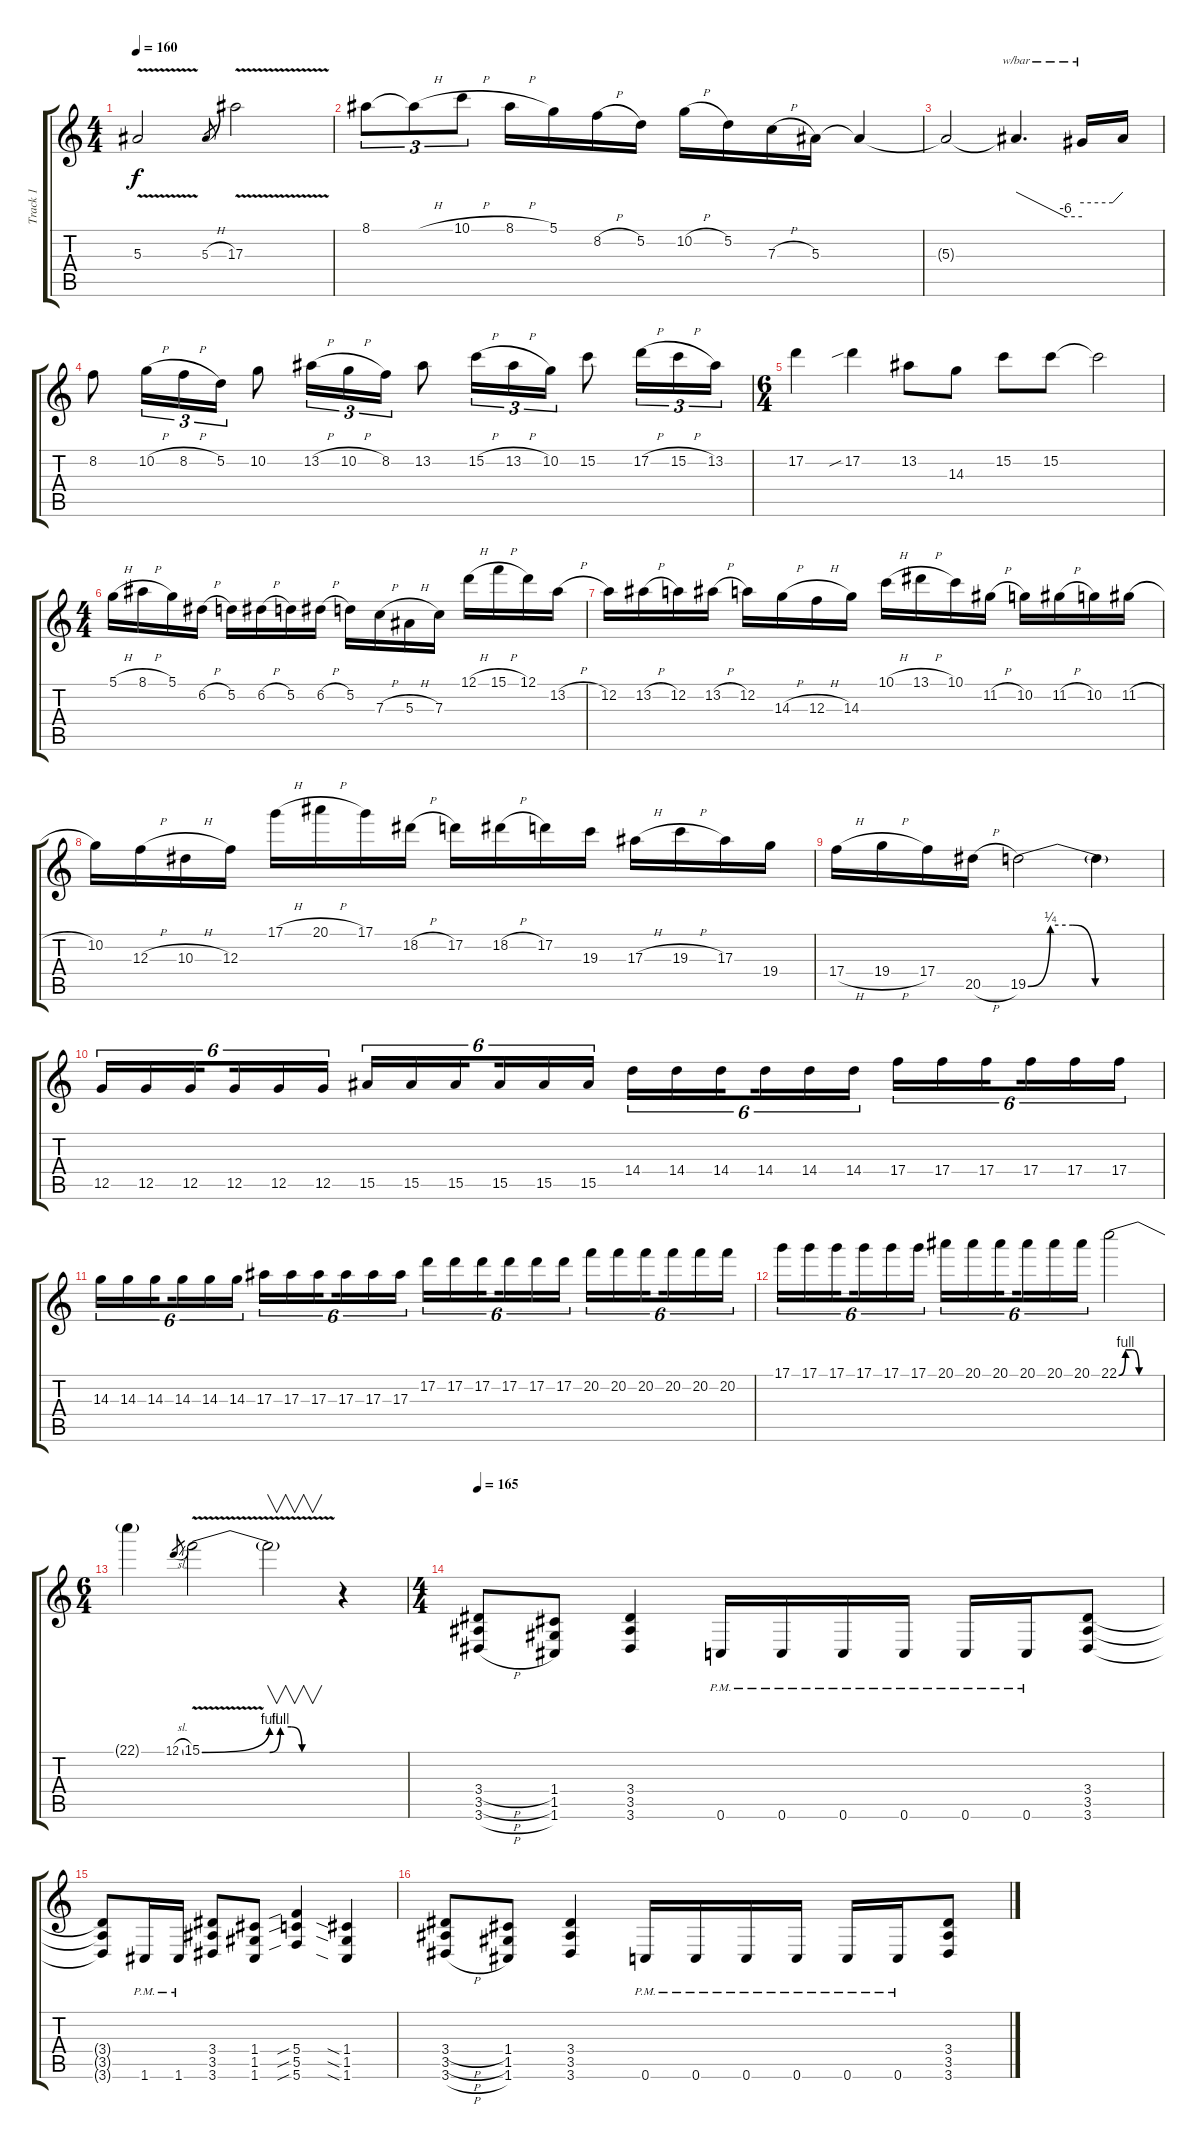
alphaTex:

\track ("Track 1" "Track 1") {instrument overdrivenguitar}
\staff {score tabs}
\tuning (D4 A3 F3 C3 G2 C2) {hide}
\ts (4 4)
\tempo 160
\clef g2
\ks c
5.3{v t}.2{dy f} 5.3{h}.8{gr} 17.3{v}.2 |
8.1.8{tu (3 2)} 8.1{h t}.8{tu (3 2)} 10.1{h}.8{tu (3 2)} 8.1{h}.16 5.1.16 8.2{h}.16 5.2.16 10.2{h}.16 5.2.16 7.3{h}.16 5.3.16 5.3{t}.4 |
5.3{t}.2 5.3{t}.4{d tbe (custom default 0 0 45 -24 60 -24)} 5.3{t}.16{tbe (custom default 0 -4 45 -4 60 0)} 5.3{t}.16 |
8.2.8 10.2{h}.16{tu (3 2)} 8.2{h}.16{tu (3 2)} 5.2.16{tu (3 2)} 10.2.8 13.2{h}.16{tu (3 2)} 10.2{h}.16{tu (3 2)} 8.2.16{tu (3 2)} 13.2.8 15.2{h}.16{tu (3 2)} 13.2{h}.16{tu (3 2)} 10.2.16{tu (3 2)} 15.2.8 17.2{h}.16{tu (3 2)} 15.2{h}.16{tu (3 2)} 13.2.16{tu (3 2)} |
\ts (6 4)
17.2.4 17.2{sib}.4 13.2.8 14.3.8 15.2.8 15.2.8 15.2{t}.2 |
\ts (4 4)
5.1{h}.16 8.1{h}.16 5.1.16 6.2{h}.16 5.2.16 6.2{h}.16 5.2.16 6.2{h}.16 5.2.16 7.3{h}.16 5.3{h}.16 7.3.16 12.1{h}.16 15.1{h}.16 12.1.16 13.2{h}.16 |
12.2.16 13.2{h}.16 12.2.16 13.2{h}.16 12.2.16 14.3{h}.16 12.3{h}.16 14.3.16 10.1{h}.16 13.1{h}.16 10.1.16 11.2{h}.16 10.2.16 11.2{h}.16 10.2.16 11.2{h}.16 |
10.2.16 12.3{h}.16 10.3{h}.16 12.3.16 17.1{h}.16 20.1{h}.16 17.1.16 18.2{h}.16 17.2.16 18.2{h}.16 17.2.16 19.3.16 17.3{h}.16 19.3{h}.16 17.3.16 19.4.16 |
17.4{h}.16 19.4{h}.16 17.4.16 20.5{h}.16 19.5{be (custom 0 0 10 1 20 1 30 0 60 0)}.2 19.5{t}.4 |
12.5.16{tu (6 4)} 12.5.16{tu (6 4)} 12.5.16{tu (6 4) beam splitsecondary} 12.5.16{tu (6 4)} 12.5.16{tu (6 4)} 12.5.16{tu (6 4)} 15.5.16{tu (6 4)} 15.5.16{tu (6 4)} 15.5.16{tu (6 4) beam splitsecondary} 15.5.16{tu (6 4)} 15.5.16{tu (6 4)} 15.5.16{tu (6 4)} 14.4.16{tu (6 4)} 14.4.16{tu (6 4)} 14.4.16{tu (6 4) beam splitsecondary} 14.4.16{tu (6 4)} 14.4.16{tu (6 4)} 14.4.16{tu (6 4)} 17.4.16{tu (6 4)} 17.4.16{tu (6 4)} 17.4.16{tu (6 4) beam splitsecondary} 17.4.16{tu (6 4)} 17.4.16{tu (6 4)} 17.4.16{tu (6 4)} |
14.3.16{tu (6 4)} 14.3.16{tu (6 4)} 14.3.16{tu (6 4) beam splitsecondary} 14.3.16{tu (6 4)} 14.3.16{tu (6 4)} 14.3.16{tu (6 4)} 17.3.16{tu (6 4)} 17.3.16{tu (6 4)} 17.3.16{tu (6 4) beam splitsecondary} 17.3.16{tu (6 4)} 17.3.16{tu (6 4)} 17.3.16{tu (6 4)} 17.2.16{tu (6 4)} 17.2.16{tu (6 4)} 17.2.16{tu (6 4) beam splitsecondary} 17.2.16{tu (6 4)} 17.2.16{tu (6 4)} 17.2.16{tu (6 4)} 20.2.16{tu (6 4)} 20.2.16{tu (6 4)} 20.2.16{tu (6 4) beam splitsecondary} 20.2.16{tu (6 4)} 20.2.16{tu (6 4)} 20.2.16{tu (6 4)} |
17.1.16{tu (6 4)} 17.1.16{tu (6 4)} 17.1.16{tu (6 4) beam splitsecondary} 17.1.16{tu (6 4)} 17.1.16{tu (6 4)} 17.1.16{tu (6 4)} 20.1.16{tu (6 4)} 20.1.16{tu (6 4)} 20.1.16{tu (6 4) beam splitsecondary} 20.1.16{tu (6 4)} 20.1.16{tu (6 4)} 20.1.16{tu (6 4)} 22.1{be (custom 0 0 10 4 20 4 30 0 60 0)}.2 |
\ts (6 4)
22.1{t}.4 12.1{sl}.8{gr} 15.1{be (bend 0 0 60 4) v}.2 15.1{be (custom 0 0 10 4 20 4 30 0 60 0) t}.2{v} r.4 |
\ts (4 4)
\tempo 165
(3.4{h} 3.5{h} 3.6{h}).8 (1.4 1.5 1.6).8 (3.4 3.5 3.6).4 0.6{pm}.16 0.6{pm}.16 0.6{pm}.16 0.6{pm}.16 0.6{pm}.16 0.6{pm}.16 (3.4 3.5 3.6).8 |
(3.4{t} 3.5{t} 3.6{t}).8 1.6{pm}.16 1.6{pm}.16 (3.4 3.5 3.6).8 (1.4 1.5 1.6).8 (5.4{sib} 5.5{sib} 5.6{sib}).4 (1.4{sia} 1.5{sia} 1.6{sia}).4 |
(3.4{h} 3.5{h} 3.6{h}).8 (1.4 1.5 1.6).8 (3.4 3.5 3.6).4 0.6{pm}.16 0.6{pm}.16 0.6{pm}.16 0.6{pm}.16 0.6{pm}.16 0.6{pm}.16 (3.4 3.5 3.6).8
